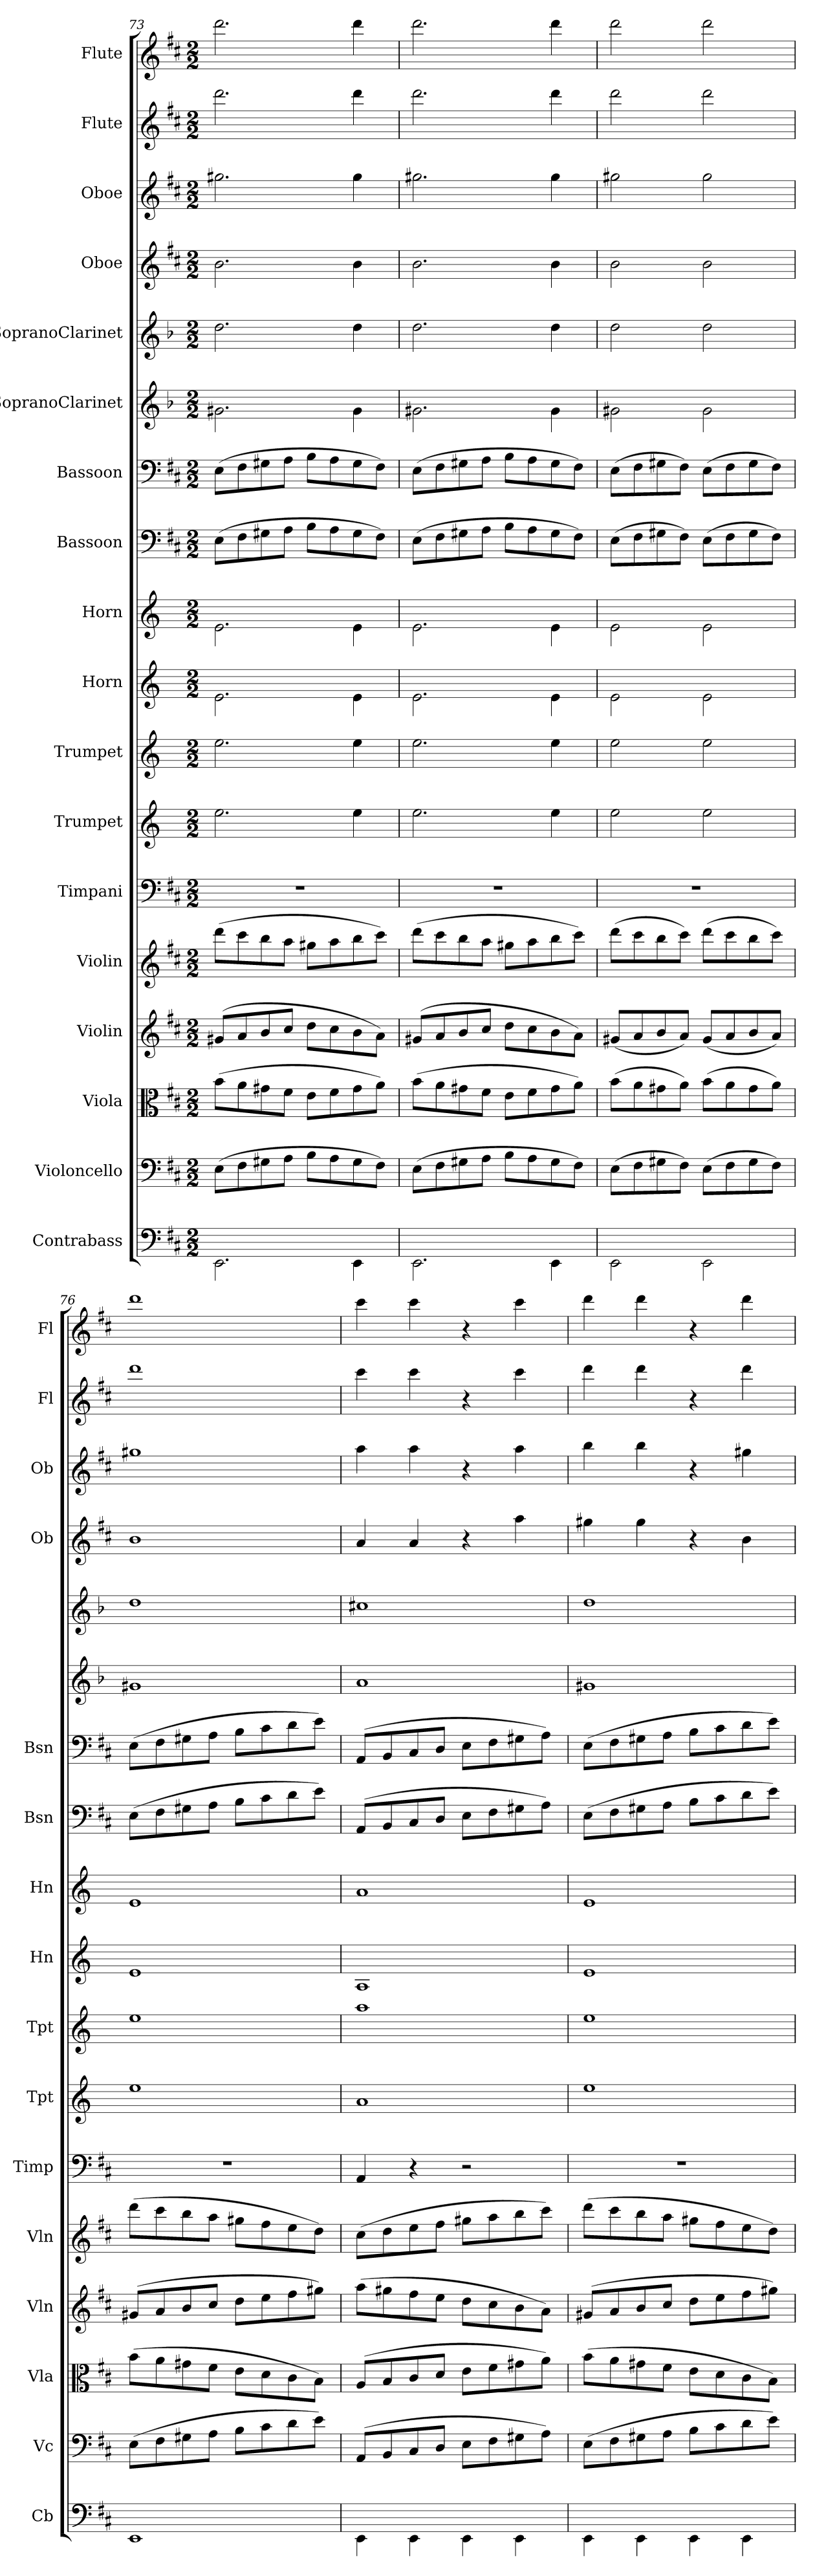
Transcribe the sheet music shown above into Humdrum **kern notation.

**kern	**kern	**kern	**kern	**kern	**kern	**kern	**kern	**kern	**kern	**kern	**kern	**kern	**kern	**kern	**kern	**kern	**kern
*part18	*part17	*part16	*part15	*part14	*part13	*part12	*part11	*part10	*part9	*part8	*part7	*part6	*part5	*part4	*part3	*part2	*part1
*staff18	*staff17	*staff16	*staff15	*staff14	*staff13	*staff12	*staff11	*staff10	*staff9	*staff8	*staff7	*staff6	*staff5	*staff4	*staff3	*staff2	*staff1
*I"Contrabass	*I"Violoncello	*I"Viola	*I"Violin	*I"Violin	*I"Timpani	*I"Trumpet	*I"Trumpet	*I"Horn	*I"Horn	*I"Bassoon	*I"Bassoon	*I"SopranoClarinet	*I"SopranoClarinet	*I"Oboe	*I"Oboe	*I"Flute	*I"Flute
*I'Cb	*I'Vc	*I'Vla	*I'Vln	*I'Vln	*I'Timp	*I'Tpt	*I'Tpt	*I'Hn	*I'Hn	*I'Bsn	*I'Bsn	*	*	*I'Ob	*I'Ob	*I'Fl	*I'Fl
*clefF4	*clefF4	*clefC3	*clefG2	*clefG2	*clefF4	*clefG2	*clefG2	*clefG2	*clefG2	*clefF4	*clefF4	*clefG2	*clefG2	*clefG2	*clefG2	*clefG2	*clefG2
*k[f#c#]	*k[f#c#]	*k[f#c#]	*k[f#c#]	*k[f#c#]	*k[f#c#]	*k[]	*k[]	*k[]	*k[]	*k[f#c#]	*k[f#c#]	*k[b-]	*k[b-]	*k[f#c#]	*k[f#c#]	*k[f#c#]	*k[f#c#]
*M2/2	*M2/2	*M2/2	*M2/2	*M2/2	*M2/2	*M2/2	*M2/2	*M2/2	*M2/2	*M2/2	*M2/2	*M2/2	*M2/2	*M2/2	*M2/2	*M2/2	*M2/2
=73	=73	=73	=73	=73	=73	=73	=73	=73	=73	=73	=73	=73	=73	=73	=73	=73	=73
2.EE\	(8E\L	(8b\L	(8g#X/L	(8ddd\L	1r	2.ee\	2.ee\	2.e\	2.e\	(8E\L	(8E\L	2.g#X\	2.dd\	2.b\	2.gg#X\	2.ddd\	2.ddd\
.	8F#\	8a\	8a/	8ccc#\	.	.	.	.	.	8F#\	8F#\	.	.	.	.	.	.
.	8G#X\	8g#X\	8b/	8bb\	.	.	.	.	.	8G#X\	8G#X\	.	.	.	.	.	.
.	8A\J	8f#\J	8cc#/J	8aa\J	.	.	.	.	.	8A\J	8A\J	.	.	.	.	.	.
.	8B\L	8e\L	8dd\L	8gg#X\L	.	.	.	.	.	8B\L	8B\L	.	.	.	.	.	.
.	8A\	8f#\	8cc#\	8aa\	.	.	.	.	.	8A\	8A\	.	.	.	.	.	.
4EE\	8G#\	8g#\	8b\	8bb\	.	4ee\	4ee\	4e\	4e\	8G#\	8G#\	4g#\	4dd\	4b\	4gg#\	4ddd\	4ddd\
.	8F#\J)	8a\J)	8a\J)	8ccc#\J)	.	.	.	.	.	8F#\J)	8F#\J)	.	.	.	.	.	.
=74	=74	=74	=74	=74	=74	=74	=74	=74	=74	=74	=74	=74	=74	=74	=74	=74	=74
2.EE\	(8E\L	(8b\L	(8g#X/L	(8ddd\L	1r	2.ee\	2.ee\	2.e\	2.e\	(8E\L	(8E\L	2.g#X\	2.dd\	2.b\	2.gg#X\	2.ddd\	2.ddd\
.	8F#\	8a\	8a/	8ccc#\	.	.	.	.	.	8F#\	8F#\	.	.	.	.	.	.
.	8G#X\	8g#X\	8b/	8bb\	.	.	.	.	.	8G#X\	8G#X\	.	.	.	.	.	.
.	8A\J	8f#\J	8cc#/J	8aa\J	.	.	.	.	.	8A\J	8A\J	.	.	.	.	.	.
.	8B\L	8e\L	8dd\L	8gg#X\L	.	.	.	.	.	8B\L	8B\L	.	.	.	.	.	.
.	8A\	8f#\	8cc#\	8aa\	.	.	.	.	.	8A\	8A\	.	.	.	.	.	.
4EE\	8G#\	8g#\	8b\	8bb\	.	4ee\	4ee\	4e\	4e\	8G#\	8G#\	4g#\	4dd\	4b\	4gg#\	4ddd\	4ddd\
.	8F#\J)	8a\J)	8a\J)	8ccc#\J)	.	.	.	.	.	8F#\J)	8F#\J)	.	.	.	.	.	.
=75	=75	=75	=75	=75	=75	=75	=75	=75	=75	=75	=75	=75	=75	=75	=75	=75	=75
2EE\	(8E\L	(8b\L	(8g#X/L	(8ddd\L	1r	2ee\	2ee\	2e\	2e\	(8E\L	(8E\L	2g#X\	2dd\	2b\	2gg#X\	2ddd\	2ddd\
.	8F#\	8a\	8a/	8ccc#\	.	.	.	.	.	8F#\	8F#\	.	.	.	.	.	.
.	8G#X\	8g#X\	8b/	8bb\	.	.	.	.	.	8G#X\	8G#X\	.	.	.	.	.	.
.	8F#\J)	8a\J)	8a/J)	8ccc#\J)	.	.	.	.	.	8F#\J)	8F#\J)	.	.	.	.	.	.
2EE\	(8E\L	(8b\L	(8g#/L	(8ddd\L	.	2ee\	2ee\	2e\	2e\	(8E\L	(8E\L	2g#\	2dd\	2b\	2gg#\	2ddd\	2ddd\
.	8F#\	8a\	8a/	8ccc#\	.	.	.	.	.	8F#\	8F#\	.	.	.	.	.	.
.	8G#\	8g#\	8b/	8bb\	.	.	.	.	.	8G#\	8G#\	.	.	.	.	.	.
.	8F#\J)	8a\J)	8a/J)	8ccc#\J)	.	.	.	.	.	8F#\J)	8F#\J)	.	.	.	.	.	.
=76	=76	=76	=76	=76	=76	=76	=76	=76	=76	=76	=76	=76	=76	=76	=76	=76	=76
1EE\	(8E\L	(8b\L	(8g#X/L	(8ddd\L	1r	1ee\	1ee\	1e\	1e\	(8E\L	(8E\L	1g#X\	1dd\	1b\	1gg#X\	1ddd\	1ddd\
.	8F#\	8a\	8a/	8ccc#\	.	.	.	.	.	8F#\	8F#\	.	.	.	.	.	.
.	8G#X\	8g#X\	8b/	8bb\	.	.	.	.	.	8G#X\	8G#X\	.	.	.	.	.	.
.	8A\J	8f#\J	8cc#/J	8aa\J	.	.	.	.	.	8A\J	8A\J	.	.	.	.	.	.
.	8B\L	8e\L	8dd\L	8gg#X\L	.	.	.	.	.	8B\L	8B\L	.	.	.	.	.	.
.	8c#\	8d\	8ee\	8ff#\	.	.	.	.	.	8c#\	8c#\	.	.	.	.	.	.
.	8d\	8c#\	8ff#\	8ee\	.	.	.	.	.	8d\	8d\	.	.	.	.	.	.
.	8e\J)	8B\J)	8gg#X\J)	8dd\J)	.	.	.	.	.	8e\J)	8e\J)	.	.	.	.	.	.
=77	=77	=77	=77	=77	=77	=77	=77	=77	=77	=77	=77	=77	=77	=77	=77	=77	=77
4EE\	(8AA/L	(8A/L	(8aa\L	(8cc#\L	4AA/	1a/	1aa\	1A/	1a\	(8AA/L	(8AA/L	1a\	1cc#X\	4a/	4aa\	4ccc#\	4ccc#\
.	8BB/	8B/	8gg#X\	8dd\	.	.	.	.	.	8BB/	8BB/	.	.	.	.	.	.
4EE\	8C#/	8c#/	8ff#\	8ee\	4r	.	.	.	.	8C#/	8C#/	.	.	4a/	4aa\	4ccc#\	4ccc#\
.	8D/J	8d/J	8ee\J	8ff#\J	.	.	.	.	.	8D/J	8D/J	.	.	.	.	.	.
4EE\	8E\L	8e\L	8dd\L	8gg#X\L	2r	.	.	.	.	8E\L	8E\L	.	.	4r	4r	4r	4r
.	8F#\	8f#\	8cc#\	8aa\	.	.	.	.	.	8F#\	8F#\	.	.	.	.	.	.
4EE\	8G#X\	8g#X\	8b\	8bb\	.	.	.	.	.	8G#X\	8G#X\	.	.	4aa\	4aa\	4ccc#\	4ccc#\
.	8A\J)	8a\J)	8a\J)	8ccc#\J)	.	.	.	.	.	8A\J)	8A\J)	.	.	.	.	.	.
=78	=78	=78	=78	=78	=78	=78	=78	=78	=78	=78	=78	=78	=78	=78	=78	=78	=78
4EE\	(8E\L	(8b\L	(8g#X/L	(8ddd\L	1r	1ee\	1ee\	1e\	1e\	(8E\L	(8E\L	1g#X\	1dd\	4gg#X\	4bb\	4ddd\	4ddd\
.	8F#\	8a\	8a/	8ccc#\	.	.	.	.	.	8F#\	8F#\	.	.	.	.	.	.
4EE\	8G#X\	8g#X\	8b/	8bb\	.	.	.	.	.	8G#X\	8G#X\	.	.	4gg#\	4bb\	4ddd\	4ddd\
.	8A\J	8f#\J	8cc#/J	8aa\J	.	.	.	.	.	8A\J	8A\J	.	.	.	.	.	.
4EE\	8B\L	8e\L	8dd\L	8gg#X\L	.	.	.	.	.	8B\L	8B\L	.	.	4r	4r	4r	4r
.	8c#\	8d\	8ee\	8ff#\	.	.	.	.	.	8c#\	8c#\	.	.	.	.	.	.
4EE\	8d\	8c#\	8ff#\	8ee\	.	.	.	.	.	8d\	8d\	.	.	4b\	4gg#X\	4ddd\	4ddd\
.	8e\J)	8B\J)	8gg#X\J)	8dd\J)	.	.	.	.	.	8e\J)	8e\J)	.	.	.	.	.	.
=	=	=	=	=	=	=	=	=	=	=	=	=	=	=	=	=	=
*-	*-	*-	*-	*-	*-	*-	*-	*-	*-	*-	*-	*-	*-	*-	*-	*-	*-
